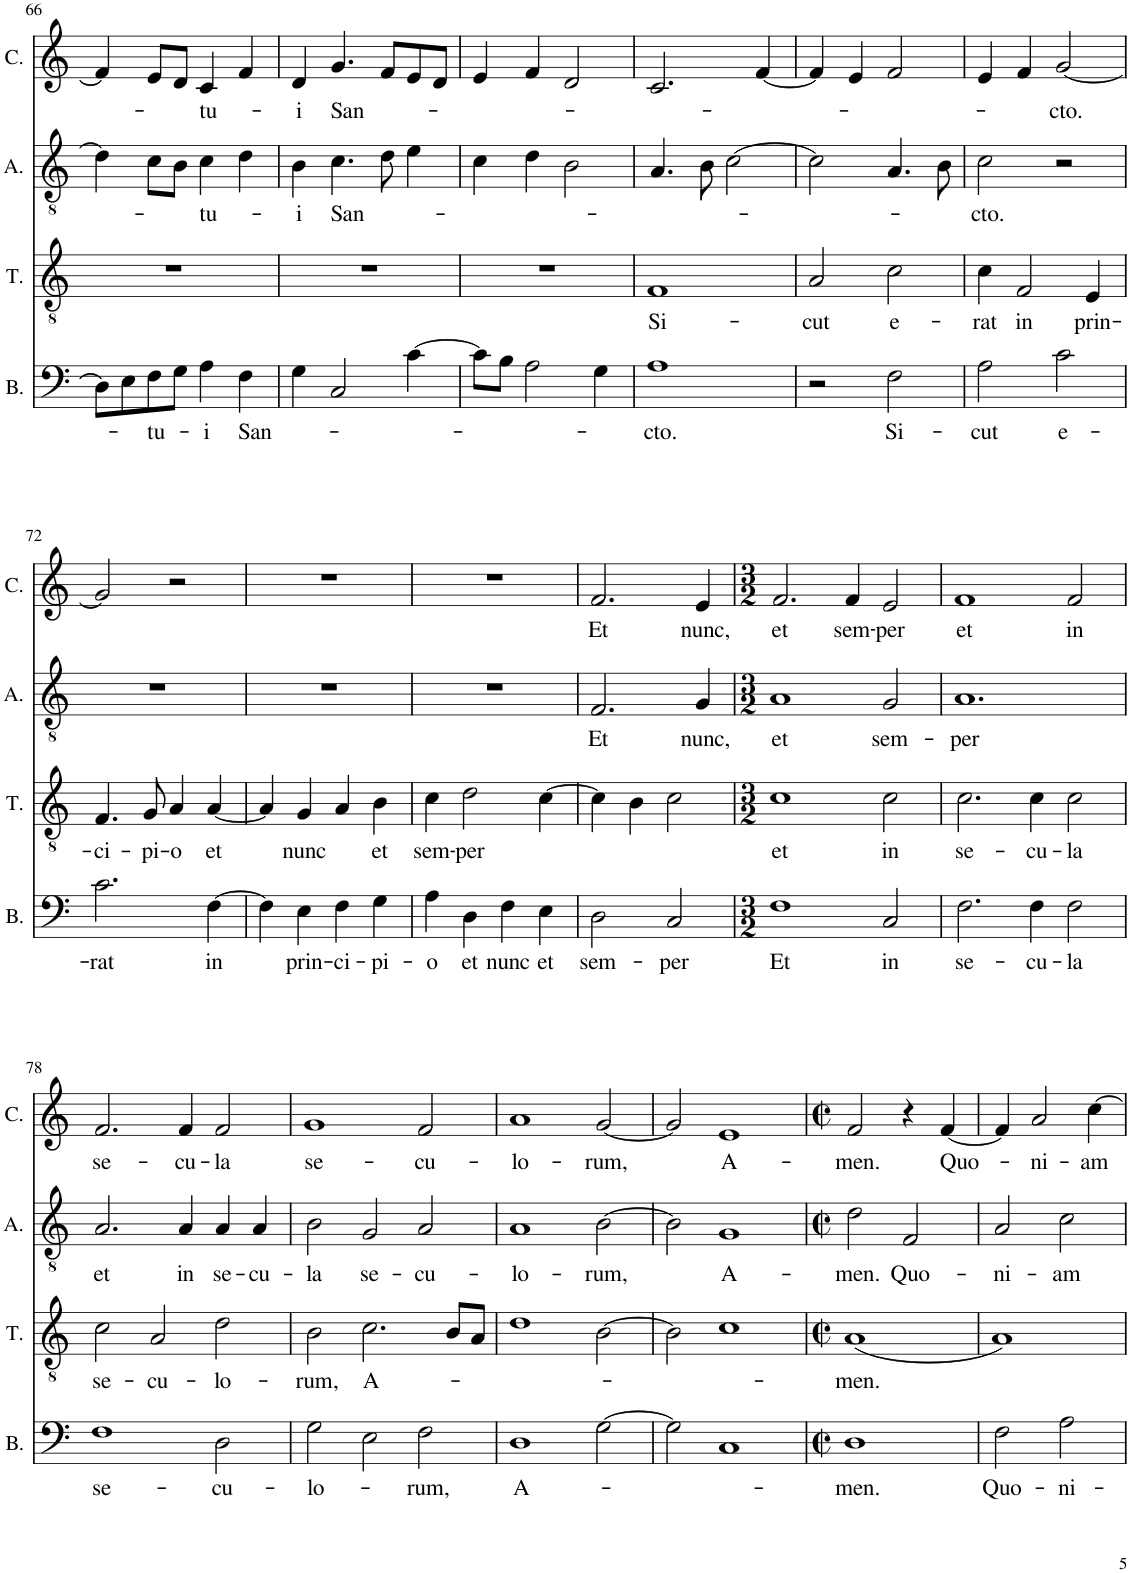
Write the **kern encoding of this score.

**kern	**text	**kern	**text	**kern	**text	**kern	**text
*part4	*part4	*part3	*part3	*part2	*part2	*part1	*part1
*staff4	*staff4	*staff3	*staff3	*staff2	*staff2	*staff1	*staff1
*I"Bass	*	*I"Tenor	*	*I"Altus	*	*I"Cantus	*
*I'B.	*	*I'T.	*	*I'A.	*	*I'C.	*
!!LO:PB:g=z
*clefF4	*	*clefGv2	*	*clefGv2	*	*clefG2	*
*k[]	*	*k[]	*	*k[]	*	*k[]	*
*M2/2	*	*M2/2	*	*M2/2	*	*M2/2	*
*met(c|)	*	*met(c|)	*	*met(c|)	*	*met(c|)	*
=66	=66	=66	=66	=66	=66	=66	=66
8D\L]	.	1r	.	4d\]	.	4f/]	.
8E\	.	.	.	.	.	.	.
!	!LO:LY:b	!	!	!	!	!	!
8F\	-tu-	.	.	8c\L	.	8e/L	.
8G\J	.	.	.	8B\J	.	8d/J	.
!	!LO:LY:b	!	!	!	!LO:LY:b	!	!LO:LY:b
4A\	-i	.	.	4c\	-tu-	4c/	-tu-
!	!LO:LY:b	!	!	!	!	!	!
4F\	San-	.	.	4d\	.	4f/	.
=67	=67	=67	=67	=67	=67	=67	=67
!	!	!	!	!	!LO:LY:b	!	!LO:LY:b
4G\	.	1r	.	4B\	-i	4d/	-i
!	!	!	!	!	!LO:LY:b	!	!LO:LY:b
2C/	.	.	.	4.c\	San-	4.g/	San-
.	.	.	.	8d\	.	8f/L	.
[4c\	.	.	.	4e\	.	8e/	.
.	.	.	.	.	.	8d/J	.
=68	=68	=68	=68	=68	=68	=68	=68
8c\L]	.	1r	.	4c\	.	4e/	.
8B\J	.	.	.	.	.	.	.
2A\	.	.	.	4d\	.	4f/	.
.	.	.	.	2B\	.	2d/	.
4G\	.	.	.	.	.	.	.
=69	=69	=69	=69	=69	=69	=69	=69
!	!LO:LY:b	!	!LO:LY:b	!	!	!	!
1A	-cto.	1F	Si-	4.A/	.	2.c/	.
.	.	.	.	8B\	.	.	.
.	.	.	.	[2c\	.	.	.
.	.	.	.	.	.	[4f/	.
=70	=70	=70	=70	=70	=70	=70	=70
!	!	!	!LO:LY:b	!	!	!	!
2r	.	2A/	-cut	2c\]	.	4f/]	.
.	.	.	.	.	.	4e/	.
!	!LO:LY:b	!	!LO:LY:b	!	!	!	!
2F\	Si-	2c\	e-	4.A/	.	2f/	.
.	.	.	.	8B\	.	.	.
=71	=71	=71	=71	=71	=71	=71	=71
!	!LO:LY:b	!	!LO:LY:b	!	!LO:LY:b	!	!
2A\	-cut	4c\	-rat	2c\	-cto.	4e/	.
!	!	!	!LO:LY:b	!	!	!	!
.	.	2F/	in	.	.	4f/	.
!	!LO:LY:b	!	!	!	!	!	!LO:LY:b
2c\	e-	.	.	2r	.	[2g/	-cto.
!	!	!	!LO:LY:b	!	!	!	!
.	.	4E/	prin-	.	.	.	.
!!LO:LB:g=z
=72	=72	=72	=72	=72	=72	=72	=72
!	!LO:LY:b	!	!LO:LY:b	!	!	!	!
2.c\	-rat	4.F/	-ci-	1r	.	2g/]	.
!	!	!	!LO:LY:b	!	!	!	!
.	.	8G/	-pi-	.	.	.	.
!	!	!	!LO:LY:b	!	!	!	!
.	.	4A/	-o	.	.	2r	.
!	!LO:LY:b	!	!LO:LY:b	!	!	!	!
[4F\	in	[4A/	et	.	.	.	.
=73	=73	=73	=73	=73	=73	=73	=73
4F\]	.	4A/]	.	1r	.	1r	.
!	!LO:LY:b	!	!LO:LY:b	!	!	!	!
4E\	prin-	4G/	nunc	.	.	.	.
!	!LO:LY:b	!	!	!	!	!	!
4F\	-ci-	4A/	.	.	.	.	.
!	!LO:LY:b	!	!LO:LY:b	!	!	!	!
4G\	-pi-	4B\	et	.	.	.	.
=74	=74	=74	=74	=74	=74	=74	=74
!	!LO:LY:b	!	!LO:LY:b	!	!	!	!
4A\	-o	4c\	sem-	1r	.	1r	.
!	!LO:LY:b	!	!LO:LY:b	!	!	!	!
4D\	et	2d\	-per	.	.	.	.
!	!LO:LY:b	!	!	!	!	!	!
4F\	nunc	.	.	.	.	.	.
!	!LO:LY:b	!	!	!	!	!	!
4E\	et	[4c\	.	.	.	.	.
=75	=75	=75	=75	=75	=75	=75	=75
!	!LO:LY:b	!	!	!	!LO:LY:b	!	!LO:LY:b
2D\	sem-	4c\]	.	2.F/	Et	2.f/	Et
.	.	4B\	.	.	.	.	.
!	!LO:LY:b	!	!	!	!	!	!
2C/	-per	2c\	.	.	.	.	.
!	!	!	!	!	!LO:LY:b	!	!LO:LY:b
.	.	.	.	4G/	nunc,	4e/	nunc,
=76	=76	=76	=76	=76	=76	=76	=76
*M3/2	*	*M3/2	*	*M3/2	*	*M3/2	*
!	!LO:LY:b	!	!LO:LY:b	!	!LO:LY:b	!	!LO:LY:b
1F	Et	1c	et	1A	et	2.f/	et
!	!	!	!	!	!	!	!LO:LY:b
.	.	.	.	.	.	4f/	sem-
!	!LO:LY:b	!	!LO:LY:b	!	!LO:LY:b	!	!LO:LY:b
2C/	in	2c\	in	2G/	sem-	2e/	-per
=77	=77	=77	=77	=77	=77	=77	=77
!	!LO:LY:b	!	!LO:LY:b	!	!LO:LY:b	!	!LO:LY:b
2.F\	se-	2.c\	se-	1.A	-per	1f	et
!	!LO:LY:b	!	!LO:LY:b	!	!	!	!
4F\	-cu-	4c\	-cu-	.	.	.	.
!	!LO:LY:b	!	!LO:LY:b	!	!	!	!LO:LY:b
2F\	-la	2c\	-la	.	.	2f/	in
!!LO:LB:g=z
=78	=78	=78	=78	=78	=78	=78	=78
!	!LO:LY:b	!	!LO:LY:b	!	!LO:LY:b	!	!LO:LY:b
1F	se-	2c\	se-	2.A/	et	2.f/	se-
!	!	!	!LO:LY:b	!	!	!	!
.	.	2A/	-cu-	.	.	.	.
!	!	!	!	!	!LO:LY:b	!	!LO:LY:b
.	.	.	.	4A/	in	4f/	cu-
!	!LO:LY:b	!	!LO:LY:b	!	!LO:LY:b	!	!LO:LY:b
2D\	-cu-	2d\	-lo-	4A/	se-	2f/	-la
!	!	!	!	!	!LO:LY:b	!	!
.	.	.	.	4A/	-cu-	.	.
=79	=79	=79	=79	=79	=79	=79	=79
!	!LO:LY:b	!	!LO:LY:b	!	!LO:LY:b	!	!LO:LY:b
2G\	-lo-	2B\	-rum,	2B\	-la	1g	se-
!	!	!	!LO:LY:b	!	!LO:LY:b	!	!
2E\	.	2.c\	A-	2G/	se-	.	.
!	!LO:LY:b	!	!	!	!LO:LY:b	!	!LO:LY:b
2F\	-rum,	.	.	2A/	-cu-	2f/	-cu-
.	.	8B/L	.	.	.	.	.
.	.	8A/J	.	.	.	.	.
=80	=80	=80	=80	=80	=80	=80	=80
!	!LO:LY:b	!	!	!	!LO:LY:b	!	!LO:LY:b
1D	A-	1d	.	1A	-lo-	1a	-lo-
!	!	!	!	!	!LO:LY:b	!	!LO:LY:b
[2G\	.	[2B\	.	[2B\	-rum,	[2g/	-rum,
=81	=81	=81	=81	=81	=81	=81	=81
2G\]	.	2B\]	.	2B\]	.	2g/]	.
!	!	!	!	!	!LO:LY:b	!	!LO:LY:b
1C	.	1c	.	1G	A-	1e	A-
=82	=82	=82	=82	=82	=82	=82	=82
*M2/2	*	*M2/2	*	*M2/2	*	*M2/2	*
*met(c|)	*	*met(c|)	*	*met(c|)	*	*met(c|)	*
!	!LO:LY:b	!	!LO:LY:b	!	!LO:LY:b	!	!LO:LY:b
1D	-men.	(1A	men.	2d\	-men.	2f/	-men.
!	!	!	!	!	!LO:LY:b	!	!
.	.	.	.	2F/	Quo-	4r	.
!	!	!	!	!	!	!	!LO:LY:b
.	.	.	.	.	.	[4f/	Quo-
=83	=83	=83	=83	=83	=83	=83	=83
!	!LO:LY:b	!	!	!	!LO:LY:b	!	!
2F\	Quo-	1A)	.	2A/	-ni-	4f/]	.
!	!	!	!	!	!	!	!LO:LY:b
.	.	.	.	.	.	2a/	-ni-
!	!LO:LY:b	!	!	!	!LO:LY:b	!	!
2A\	-ni-	.	.	2c\	-am	.	.
!	!	!	!	!	!	!	!LO:LY:b
.	.	.	.	.	.	[4cc\	-am
=	=	=	=	=	=	=	=
*-	*-	*-	*-	*-	*-	*-	*-
